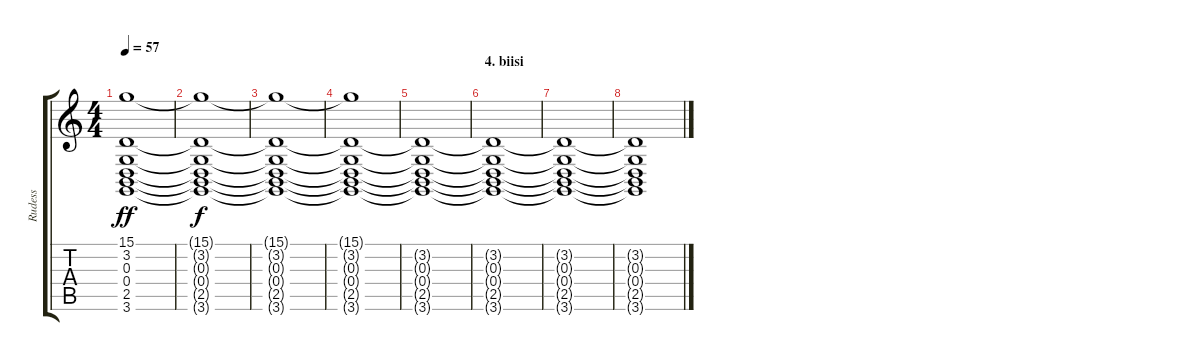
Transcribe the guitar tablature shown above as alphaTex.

\track ("Rudess" "Rudess") {instrument stringensemble1}
\staff {score tabs}
\tuning (E4 B3 G3 D3 A2 E2) {hide}
\ts (4 4)
\tempo 57
\clef g2
\ks c
(15.1 3.2 0.3 0.4 2.5 3.6).1{dy ff volume 6} |
(15.1{t} 3.2{t} 0.3{t} 0.4{t} 2.5{t} 3.6{t}).1{dy f} |
(15.1{t} 3.2{t} 0.3{t} 0.4{t} 2.5{t} 3.6{t}).1 |
(15.1{t} 3.2{t} 0.3{t} 0.4{t} 2.5{t} 3.6{t}).1 |
(3.2{t} 0.3{t} 0.4{t} 2.5{t} 3.6{t}).1 |
\section ("" "4. biisi")
(3.2{t} 0.3{t} 0.4{t} 2.5{t} 3.6{t}).1 |
(3.2{t} 0.3{t} 0.4{t} 2.5{t} 3.6{t}).1{volume 0} |
(3.2{t} 0.3{t} 0.4{t} 2.5{t} 3.6{t}).1
